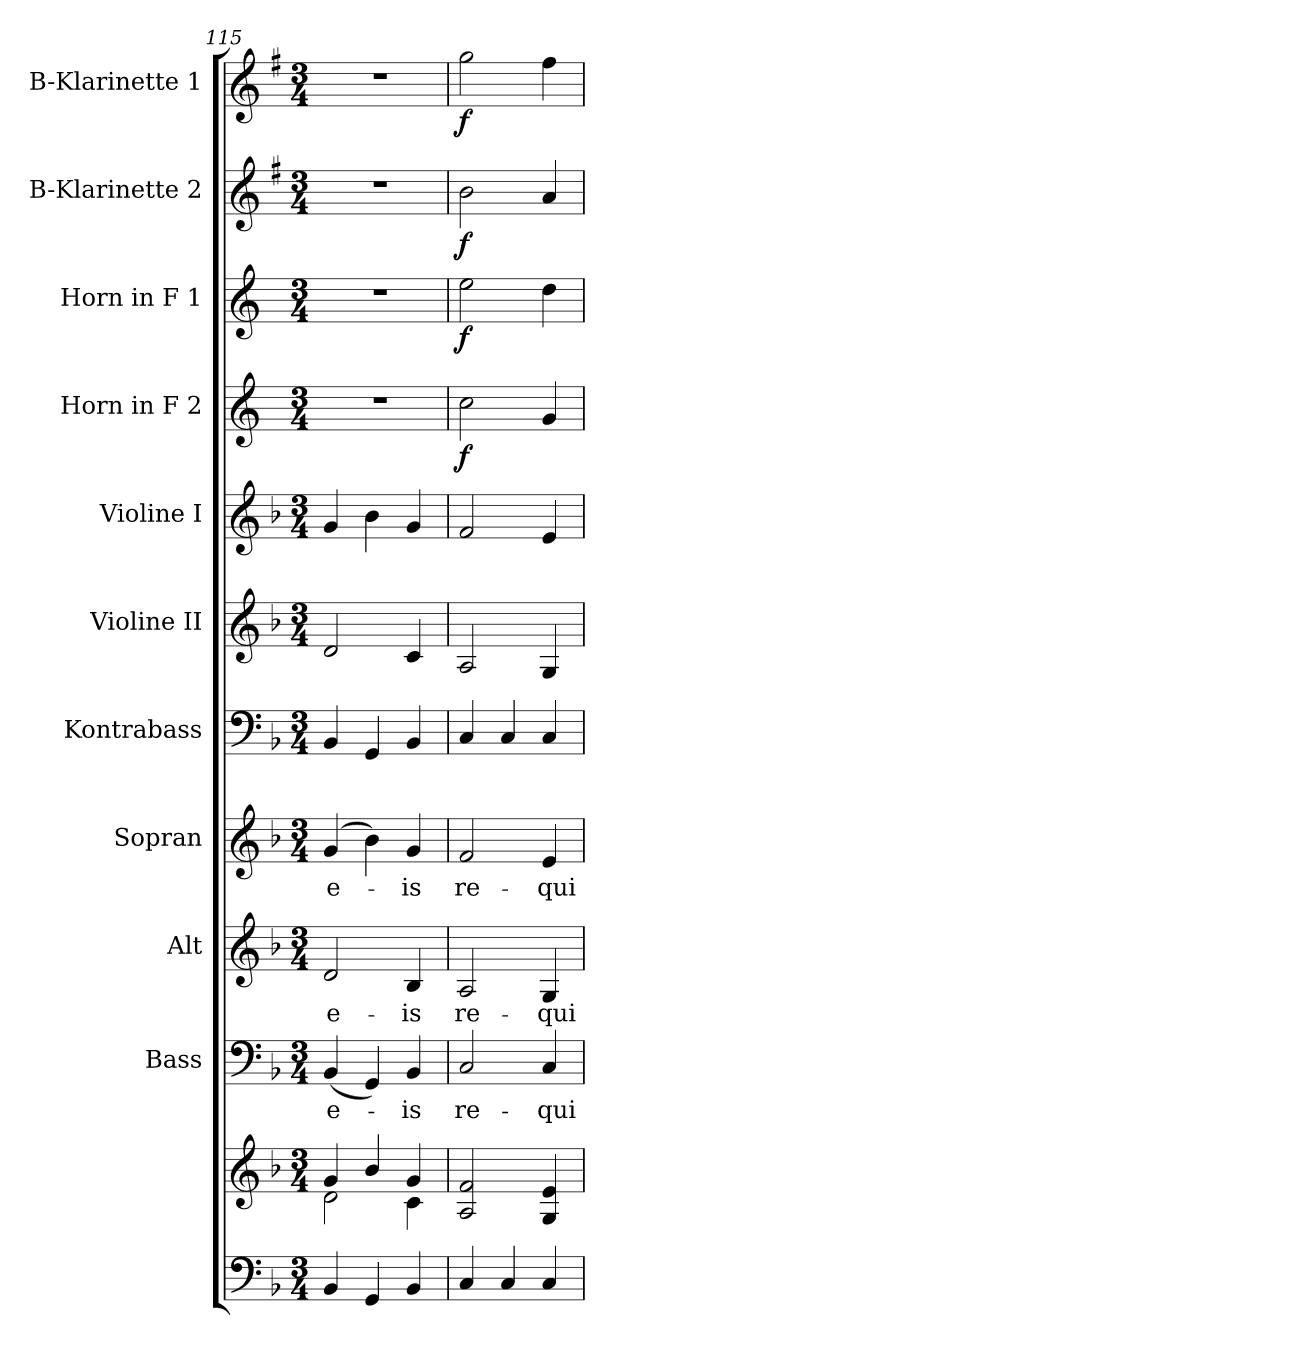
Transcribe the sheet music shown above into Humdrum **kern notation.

**kern	**kern	**kern	**text	**kern	**text	**kern	**text	**kern	**kern	**kern	**kern	**dynam	**kern	**dynam	**kern	**dynam	**kern	**dynam
*part11	*part11	*part10	*part10	*part9	*part9	*part8	*part8	*part7	*part6	*part5	*part4	*part4	*part3	*part3	*part2	*part2	*part1	*part1
*staff12	*staff11	*staff10	*staff10	*staff9	*staff9	*staff8	*staff8	*staff7	*staff6	*staff5	*staff4	*staff4	*staff3	*staff3	*staff2	*staff2	*staff1	*staff1
*	*	*I"Bass	*	*I"Alt	*	*I"Sopran	*	*I"Kontrabass	*I"Violine II	*I"Violine I	*I"Horn in F 2	*	*I"Horn in F 1	*	*I"B-Klarinette 2	*	*I"B-Klarinette 1	*
*	*	*I'B.	*	*I'A.	*	*I'S.	*	*I'Kb.	*I'Vl. II	*I'Vl. I	*	*	*	*	*I'B Kl. 2	*	*I'B Kl. 1	*
*clefF4	*clefG2	*clefF4	*	*clefG2	*	*clefG2	*	*clefF4	*clefG2	*clefG2	*clefG2	*	*clefG2	*	*clefG2	*	*clefG2	*
*	*	*	*	*	*	*	*	*ITrd7c12	*	*	*ITrd4c7	*	*ITrd4c7	*	*ITrd1c2	*	*ITrd1c2	*
*k[b-]	*k[b-]	*k[b-]	*	*k[b-]	*	*k[b-]	*	*k[b-]	*k[b-]	*k[b-]	*k[b-]	*	*k[b-]	*	*k[b-]	*	*k[b-]	*
*F:	*F:	*F:	*	*F:	*	*F:	*	*F:	*F:	*F:	*F:	*	*F:	*	*F:	*	*F:	*
*M3/4	*M3/4	*M3/4	*	*M3/4	*	*M3/4	*	*M3/4	*M3/4	*M3/4	*M3/4	*	*M3/4	*	*M3/4	*	*M3/4	*
=115	=115	=115	=115	=115	=115	=115	=115	=115	=115	=115	=115	=115	=115	=115	=115	=115	=115	=115
*	*^	*	*	*	*	*	*	*	*	*	*	*	*	*	*	*	*	*
!	!	!	!	!LO:LY:b	!	!LO:LY:b	!	!LO:LY:b	!	!	!	!	!	!	!	!	!	!	!
4BB-/	4g/	2d\	(<4BB-/	e-	2d/	e-	(4g/	e-	4BBB-/	2d/	4g/	2.r	.	2.r	.	2.r	.	2.r	.
4GG/	4b-/	.	4GG/)	.	.	.	4b-\)	.	4GGG/	.	4b-\	.	.	.	.	.	.	.	.
!	!	!	!	!LO:LY:b	!	!LO:LY:b	!	!LO:LY:b	!	!	!	!	!	!	!	!	!	!	!
4BB-/	4g/	4c\	4BB-/	-is	4B-/	-is	4g/	-is	4BBB-/	4c/	4g/	.	.	.	.	.	.	.	.
=116	=116	=116	=116	=116	=116	=116	=116	=116	=116	=116	=116	=116	=116	=116	=116	=116	=116	=116	=116
!	!	!	!	!LO:LY:b	!	!LO:LY:b	!	!LO:LY:b	!	!	!	!	!LO:DY:b	!	!LO:DY:b	!	!LO:DY:b	!	!LO:DY:b
*	*v	*v	*	*	*	*	*	*	*	*	*	*	*	*	*	*	*	*	*
4C/	2A/ 2f/	2C/	re-	2A/	re-	2f/	re-	4CC/	2A/	2f/	2f\	f	2a\	f	2a\	f	2ff\	f
4C/	.	.	.	.	.	.	.	4CC/	.	.	.	.	.	.	.	.	.	.
!	!	!	!LO:LY:b	!	!LO:LY:b	!	!LO:LY:b	!	!	!	!	!	!	!	!	!	!	!
4C/	4G/ 4e/	4C/	-qui-	4G/	-qui-	4e/	-qui-	4CC/	4G/	4e/	4c/	.	4g\	.	4g/	.	4ee\	.
=	=	=	=	=	=	=	=	=	=	=	=	=	=	=	=	=	=	=
*-	*-	*-	*-	*-	*-	*-	*-	*-	*-	*-	*-	*-	*-	*-	*-	*-	*-	*-
